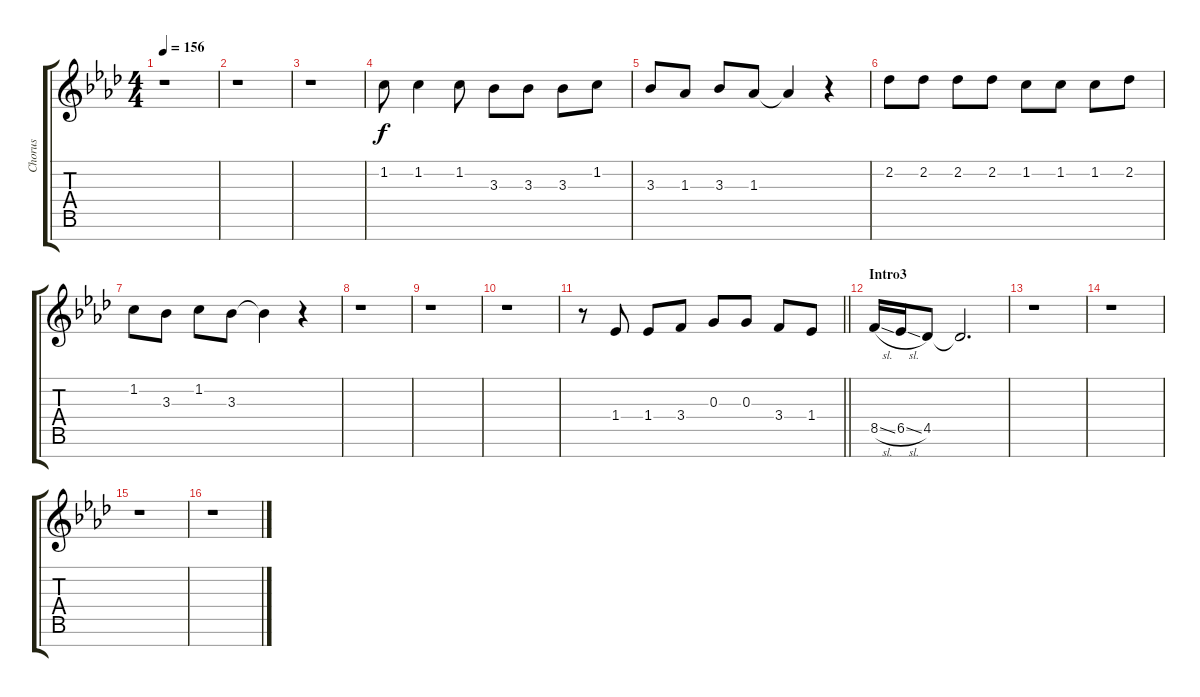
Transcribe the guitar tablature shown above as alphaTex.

\track ("Chorus" "Chorus") {instrument voiceoohs}
\staff {score tabs}
\tuning (E5 B4 G4 D4 A3 E3 B2) {hide}
\ts (4 4)
\tempo 156
\clef g2
\ks ab
r.1{dy f} |
r.1 |
r.1 |
1.2.8 1.2.4 1.2.8 3.3.8 3.3.8 3.3.8 1.2.8 |
3.3.8 1.3.8 3.3.8 1.3.8 1.3{t}.4 r.4 |
2.2.8 2.2.8 2.2.8 2.2.8 1.2.8 1.2.8 1.2.8 2.2.8 |
1.2.8 3.3.8 1.2.8 3.3.8 3.3{t}.4 r.4 |
r.1 |
r.1 |
r.1 |
\barLineRight lightlight
r.8 1.4.8 1.4.8 3.4.8 0.3.8 0.3.8 3.4.8 1.4.8 |
\section ("" "Intro3")
8.5{sl}.16 6.5{sl}.16 4.5.8 4.5{t}.2{d} |
r.1 |
r.1 |
r.1 |
r.1
